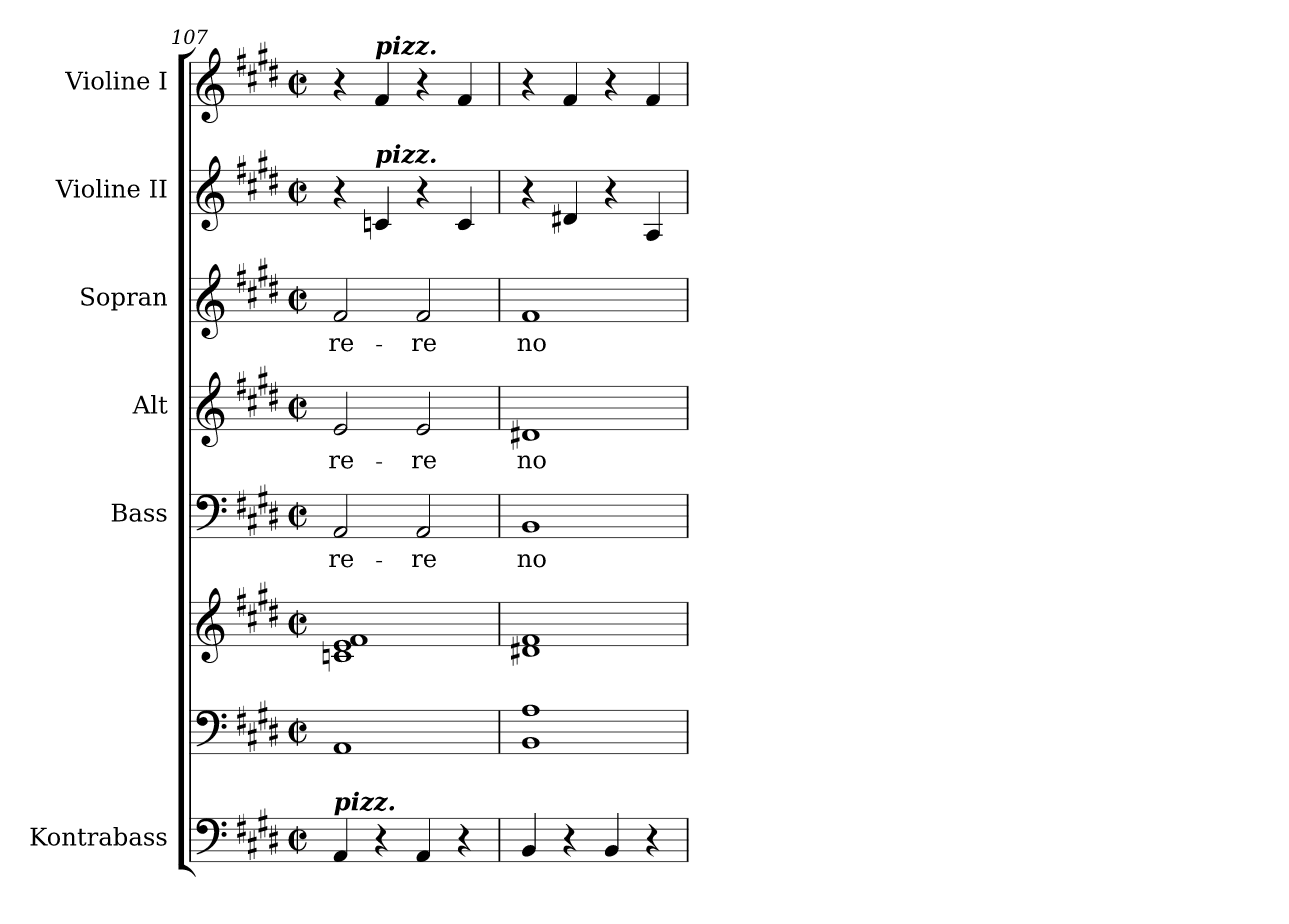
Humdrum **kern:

**kern	**kern	**kern	**kern	**text	**kern	**text	**kern	**text	**kern	**kern
*part7	*part6	*part6	*part5	*part5	*part4	*part4	*part3	*part3	*part2	*part1
*staff8	*staff7	*staff6	*staff5	*staff5	*staff4	*staff4	*staff3	*staff3	*staff2	*staff1
*I"Kontrabass	*	*	*I"Bass	*	*I"Alt	*	*I"Sopran	*	*I"Violine II	*I"Violine I
*I'Kb.	*	*	*I'B.	*	*I'A.	*	*I'S.	*	*I'Vl. II	*I'Vl. I
*clefF4	*clefF4	*clefG2	*clefF4	*	*clefG2	*	*clefG2	*	*clefG2	*clefG2
*ITrd7c12	*	*	*	*	*	*	*	*	*	*
*k[f#c#g#d#]	*k[f#c#g#d#]	*k[f#c#g#d#]	*k[f#c#g#d#]	*	*k[f#c#g#d#]	*	*k[f#c#g#d#]	*	*k[f#c#g#d#]	*k[f#c#g#d#]
*E:	*E:	*E:	*E:	*	*E:	*	*E:	*	*E:	*E:
*M2/2	*M2/2	*M2/2	*M2/2	*	*M2/2	*	*M2/2	*	*M2/2	*M2/2
*met(c|)	*met(c|)	*met(c|)	*met(c|)	*	*met(c|)	*	*met(c|)	*	*met(c|)	*met(c|)
=107	=107	=107	=107	=107	=107	=107	=107	=107	=107	=107
!LO:TX:a:Bi:t=pizz.	!	!	!	!	!	!	!	!	!	!
!	!	!	!	!LO:LY:b	!	!LO:LY:b	!	!LO:LY:b	!	!
4AAA/	1AA	1cn 1e 1f#	2AA/	-re-	2e/	-re-	2f#/	-re-	4r	4r
!	!	!	!	!	!	!	!	!	!	!LO:TX:a:Bi:t=pizz.
!	!	!	!	!	!	!	!	!	!LO:TX:a:Bi:t=pizz.	!
4r	.	.	.	.	.	.	.	.	4cn/	4f#/
!	!	!	!	!LO:LY:b	!	!LO:LY:b	!	!LO:LY:b	!	!
4AAA/	.	.	2AA/	-re	2e/	-re	2f#/	-re	4r	4r
4r	.	.	.	.	.	.	.	.	4c/	4f#/
!!LO:PB:g=z
=108	=108	=108	=108	=108	=108	=108	=108	=108	=108	=108
!	!	!	!	!LO:LY:b	!	!LO:LY:b	!	!LO:LY:b	!	!
4BBB/	1BB 1A	1d#X 1f#	1BB	no-	1d#X	no-	1f#	no-	4r	4r
4r	.	.	.	.	.	.	.	.	4d#X/	4f#/
4BBB/	.	.	.	.	.	.	.	.	4r	4r
4r	.	.	.	.	.	.	.	.	4A/	4f#/
=	=	=	=	=	=	=	=	=	=	=
*-	*-	*-	*-	*-	*-	*-	*-	*-	*-	*-
